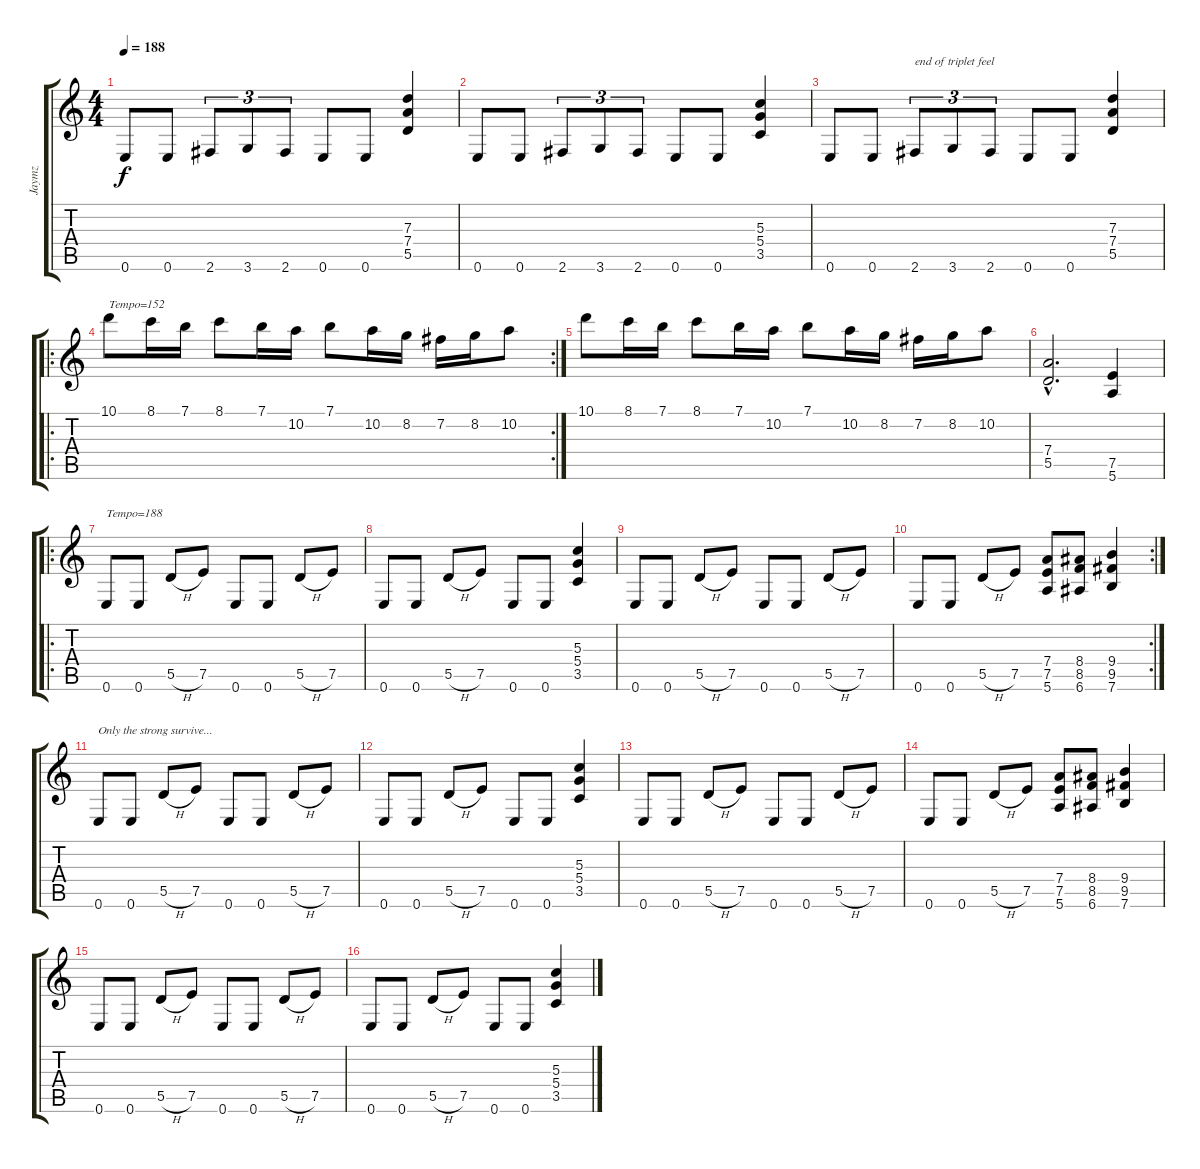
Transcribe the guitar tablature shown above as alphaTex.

\track ("Jaymz" "Jaymz") {instrument distortionguitar}
\staff {score tabs}
\tuning (E4 B3 G3 D3 A2 E2) {hide}
\ts (4 4)
\tempo 188
\clef g2
\ks c
0.6.8{dy f} 0.6.8 2.6.8{tu (3 2)} 3.6.8{tu (3 2)} 2.6.8{tu (3 2)} 0.6.8 0.6.8 (7.3 7.4 5.5).4 |
0.6.8 0.6.8 2.6.8{tu (3 2)} 3.6.8{tu (3 2)} 2.6.8{tu (3 2)} 0.6.8 0.6.8 (5.3 5.4 3.5).4 |
0.6.8 0.6.8 2.6.8{tu (3 2) txt "end of triplet feel"} 3.6.8{tu (3 2)} 2.6.8{tu (3 2)} 0.6.8 0.6.8 (7.3 7.4 5.5).4 |
\ro
\rc 2
10.1.8{txt "Tempo=152"} 8.1.16 7.1.16 8.1.8 7.1.16 10.2.16 7.1.8 10.2.16 8.2.16 7.2.16 8.2.16 10.2.8 |
10.1.8 8.1.16 7.1.16 8.1.8 7.1.16 10.2.16 7.1.8 10.2.16 8.2.16 7.2.16 8.2.16 10.2.8 |
(7.4{hac} 5.5{hac}).2{d} (7.5 5.6).4 |
\ro
0.6.8{txt "Tempo=188"} 0.6.8 5.5{h}.8 7.5.8 0.6.8 0.6.8 5.5{h}.8 7.5.8 |
0.6.8 0.6.8 5.5{h}.8 7.5.8 0.6.8 0.6.8 (5.3 5.4 3.5).4 |
0.6.8 0.6.8 5.5{h}.8 7.5.8 0.6.8 0.6.8 5.5{h}.8 7.5.8 |
\rc 2
0.6.8 0.6.8 5.5{h}.8 7.5.8 (7.4 7.5 5.6).8 (8.4 8.5 6.6).8 (9.4 9.5 7.6).4 |
0.6.8{txt "Only the strong survive..."} 0.6.8 5.5{h}.8 7.5.8 0.6.8 0.6.8 5.5{h}.8 7.5.8 |
0.6.8 0.6.8 5.5{h}.8 7.5.8 0.6.8 0.6.8 (5.3 5.4 3.5).4 |
0.6.8 0.6.8 5.5{h}.8 7.5.8 0.6.8 0.6.8 5.5{h}.8 7.5.8 |
0.6.8 0.6.8 5.5{h}.8 7.5.8 (7.4 7.5 5.6).8 (8.4 8.5 6.6).8 (9.4 9.5 7.6).4 |
0.6.8 0.6.8 5.5{h}.8 7.5.8 0.6.8 0.6.8 5.5{h}.8 7.5.8 |
0.6.8 0.6.8 5.5{h}.8 7.5.8 0.6.8 0.6.8 (5.3 5.4 3.5).4
